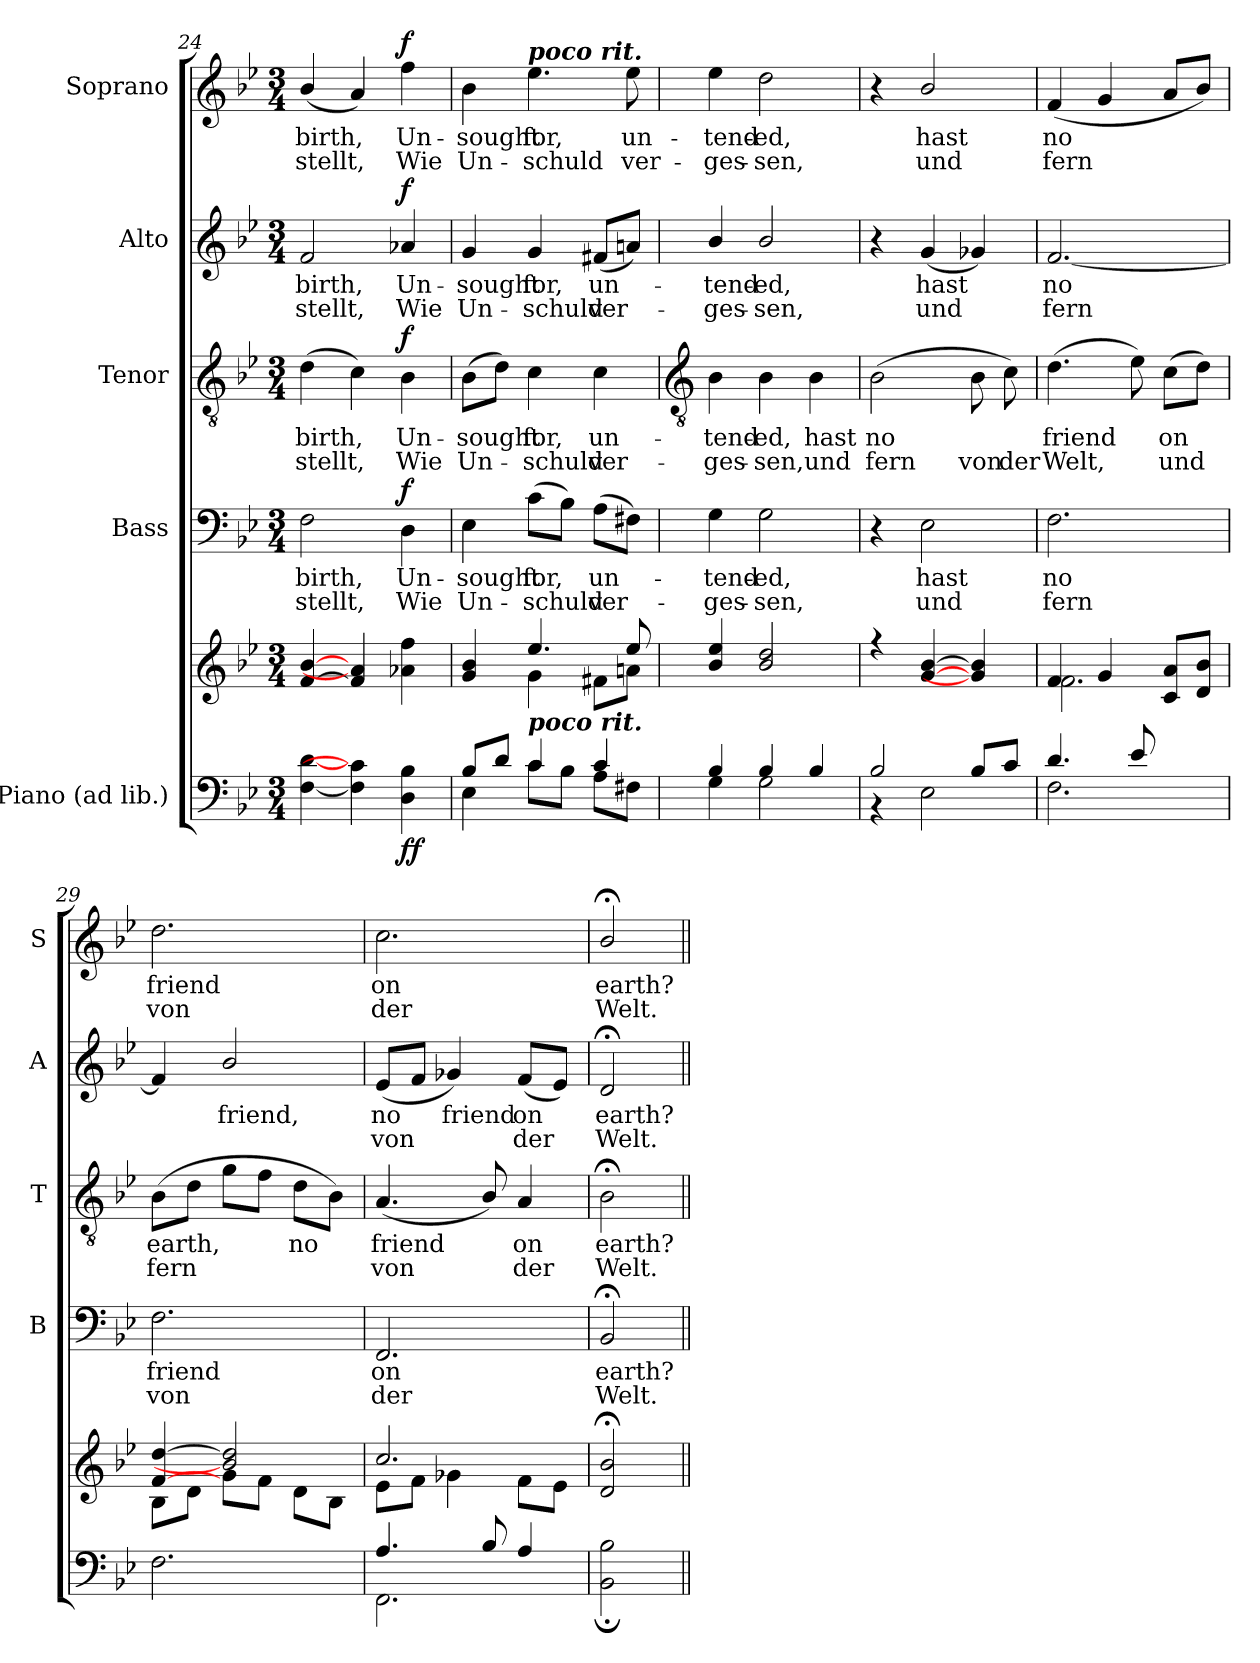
**kern	**kern	**dynam	**kern	**text	**text	**dynam	**kern	**text	**text	**dynam	**kern	**text	**text	**dynam	**kern	**text	**text	**dynam
*part5	*part5	*part5	*part4	*part4	*part4	*part4	*part3	*part3	*part3	*part3	*part2	*part2	*part2	*part2	*part1	*part1	*part1	*part1
*staff6	*staff5	*staff5/6	*staff4	*staff4	*staff4	*staff4	*staff3	*staff3	*staff3	*staff3	*staff2	*staff2	*staff2	*staff2	*staff1	*staff1	*staff1	*staff1
*I"Piano (ad lib.)	*	*	*I"Bass	*	*	*	*I"Tenor	*	*	*	*I"Alto	*	*	*	*I"Soprano	*	*	*
*	*	*	*I'B	*	*	*	*I'T	*	*	*	*I'A	*	*	*	*I'S	*	*	*
*clefF4	*clefG2	*	*clefF4	*	*	*	*clefGv2	*	*	*	*clefG2	*	*	*	*clefG2	*	*	*
*k[b-e-]	*k[b-e-]	*	*k[b-e-]	*	*	*	*k[b-e-]	*	*	*	*k[b-e-]	*	*	*	*k[b-e-]	*	*	*
*B-:	*B-:	*	*B-:	*	*	*	*B-:	*	*	*	*B-:	*	*	*	*B-:	*	*	*
*M3/4	*M3/4	*	*M3/4	*	*	*	*M3/4	*	*	*	*M3/4	*	*	*	*M3/4	*	*	*
=24	=24	=24	=24	=24	=24	=24	=24	=24	=24	=24	=24	=24	=24	=24	=24	=24	=24	=24
*^	*^	*	*	*	*	*	*	*	*	*	*	*	*	*	*	*	*	*
!	!	!	!	!	!	!LO:LY:b	!LO:LY:b	!	!	!LO:LY:b	!LO:LY:b	!	!	!LO:LY:b	!LO:LY:b	!	!	!LO:LY:b	!LO:LY:b	!
2.ryy	[4F\ [4d\	[4f/ [4b-/	2.ryy	.	2F	-birth,	stellt,	.	(>4d	-birth,	stellt,	.	2f	-birth,	stellt,	.	(<4b-/	-birth,	stellt,	.
.	4F\] 4c\]	4f/] 4a/]	.	.	.	.	.	.	4c)	.	.	.	.	.	.	.	4a)	.	.	.
!	!	!	!	!LO:DY:b=2	!	!LO:LY:b	!LO:LY:b	!	!	!LO:LY:b	!LO:LY:b	!	!	!LO:LY:b	!LO:LY:b	!	!	!LO:LY:b	!LO:LY:b	!
!	!	!	!	!LO:DY:n=1:b	!	!	!	!LO:DY:b	!	!	!	!LO:DY:b	!	!	!	!LO:DY:b	!	!	!	!LO:DY:b
.	4D\ 4B-\	4a-X\ 4ff\	.	f f	4D	Un-	-Wie	f	4B-	Un-	-Wie	f	4a-X	Un-	-Wie	f	4ff	Un-	-Wie	f
=25	=25	=25	=25	=25	=25	=25	=25	=25	=25	=25	=25	=25	=25	=25	=25	=25	=25	=25	=25	=25
!	!	!	!	!	!	!LO:LY:b	!LO:LY:b	!	!	!LO:LY:b	!LO:LY:b	!	!	!LO:LY:b	!LO:LY:b	!	!	!LO:LY:b	!LO:LY:b	!
8B-/L	4E-\	4g/ 4b-/	4ryy	.	4E-	sought	Un-	.	(>8B-L	sought	Un-	.	4g	sought	Un-	.	4b-	sought	Un-	.
8d/J	.	.	.	.	.	.	.	.	8dJ)	.	.	.	.	.	.	.	.	.	.	.
!	!	!	!	!	!	!	!	!	!	!	!	!	!	!	!	!	!LO:TX:a:Bi:t=poco rit.	!	!	!
!	!	!LO:TX:b:Bi:t=poco rit.	!	!	!	!	!	!	!	!	!	!	!	!	!	!	!	!	!	!
!	!	!	!	!	!	!LO:LY:b	!LO:LY:b	!	!	!LO:LY:b	!LO:LY:b	!	!	!LO:LY:b	!LO:LY:b	!	!	!LO:LY:b	!LO:LY:b	!
4c/	8c\L	4.ee-/	4g\	.	(>8cL	-for,	schuld	.	4c	for,	schuld	.	4g	-for,	schuld	.	4.ee-	-for,	schuld	.
.	8B-\J	.	.	.	8B-J)	.	.	.	.	.	.	.	.	.	.	.	.	.	.	.
!	!	!	!	!	!	!LO:LY:b	!LO:LY:b	!	!	!LO:LY:b	!LO:LY:b	!	!	!LO:LY:b	!LO:LY:b	!	!	!	!	!
4c/	8A\L	.	8f#X\L	.	(>8AL	un-	ver-	.	4c	un-	-ver-	.	(<8f#XL	un-	ver-	.	.	.	.	.
!	!	!	!	!	!	!	!	!	!	!	!	!	!	!	!	!	!	!LO:LY:b	!LO:LY:b	!
.	8F#X\J	8ee-/	8an\J	.	8F#XJ)	.	.	.	.	.	.	.	8anJ)	.	.	.	8ee-	un-	-ver-	.
!!LO:LB:g=z
=26	=26	=26	=26	=26	=26	=26	=26	=26	=26	=26	=26	=26	=26	=26	=26	=26	=26	=26	=26	=26
*	*	*	*	*	*	*	*	*	*clefGv2	*	*	*	*	*	*	*	*	*	*	*
!	!	!	!	!	!	!LO:LY:b	!LO:LY:b	!	!	!LO:LY:b	!LO:LY:b	!	!	!LO:LY:b	!LO:LY:b	!	!	!LO:LY:b	!LO:LY:b	!
4B-/	4G\	4b- 4ee-	2.ryy	.	4G	tend-	-ges-	.	4B-	-tend-	-ges-	.	4b-/	tend-	-ges-	.	4ee-	-tend-	-ges-	.
!	!	!	!	!	!	!LO:LY:b	!LO:LY:b	!	!	!LO:LY:b	!LO:LY:b	!	!	!LO:LY:b	!LO:LY:b	!	!	!LO:LY:b	!LO:LY:b	!
4B-/	2G\	2b- 2dd	.	.	2G	-ed,	sen,	.	4B-	-ed,	sen,	.	2b-/	-ed,	sen,	.	2dd	-ed,	sen,	.
!	!	!	!	!	!	!	!	!	!	!LO:LY:b	!LO:LY:b	!	!	!	!	!	!	!	!	!
4B-/	.	.	.	.	.	.	.	.	4B-	hast	und	.	.	.	.	.	.	.	.	.
=27	=27	=27	=27	=27	=27	=27	=27	=27	=27	=27	=27	=27	=27	=27	=27	=27	=27	=27	=27	=27
!	!	!	!	!	!	!	!	!	!	!LO:LY:b	!LO:LY:b	!	!	!	!	!	!	!	!	!
2B-/	4r	4r	2.ryy	.	4r	.	.	.	(>2B-	no	fern	.	4r	.	.	.	4r	.	.	.
!	!	!	!	!	!	!LO:LY:b	!LO:LY:b	!	!	!	!	!	!	!LO:LY:b	!LO:LY:b	!	!	!LO:LY:b	!LO:LY:b	!
.	2E-\	[4g/ [4b-/	.	.	2E-	hast	und	.	.	.	.	.	(<4g	hast	und	.	2b-/	hast	und	.
!	!	!	!	!	!	!	!	!	!	!	!LO:LY:b	!	!	!	!	!	!	!	!	!
8B-/L	.	4g-] 4b-]	.	.	.	.	.	.	8B-	.	von	.	4g-X)	.	.	.	.	.	.	.
!	!	!	!	!	!	!	!	!	!	!	!LO:LY:b	!	!	!	!	!	!	!	!	!
8c/J	.	.	.	.	.	.	.	.	8c)	.	der	.	.	.	.	.	.	.	.	.
=28	=28	=28	=28	=28	=28	=28	=28	=28	=28	=28	=28	=28	=28	=28	=28	=28	=28	=28	=28	=28
!	!	!	!	!	!	!LO:LY:b	!LO:LY:b	!	!	!LO:LY:b	!LO:LY:b	!	!	!LO:LY:b	!LO:LY:b	!	!	!LO:LY:b	!LO:LY:b	!
4.d/	2.F\	4f	2.f\	.	2.F	no	fern	.	(>4.d	friend	Welt,	.	[2.f	no	fern	.	(<4f	no	fern	.
.	.	4g	.	.	.	.	.	.	.	.	.	.	.	.	.	.	4g	.	.	.
8e-/	.	.	.	.	.	.	.	.	8e-)	.	.	.	.	.	.	.	.	.	.	.
!	!	!	!	!	!	!	!	!	!	!LO:LY:b	!LO:LY:b	!	!	!	!	!	!	!	!	!
4ryy	.	8c 8aL	.	.	.	.	.	.	(>8cL	on	und	.	.	.	.	.	8aL	.	.	.
.	.	8d 8b-J	.	.	.	.	.	.	8dJ)	.	.	.	.	.	.	.	8b-J)	.	.	.
*v	*v	*	*	*	*	*	*	*	*	*	*	*	*	*	*	*	*	*	*	*
=29	=29	=29	=29	=29	=29	=29	=29	=29	=29	=29	=29	=29	=29	=29	=29	=29	=29	=29	=29
*	*	*^	*	*	*	*	*	*	*	*	*	*	*	*	*	*	*	*	*
!	!	!	!	!	!	!LO:LY:b	!LO:LY:b	!	!	!LO:LY:b	!LO:LY:b	!	!	!	!	!	!	!LO:LY:b	!LO:LY:b	!
2.F\	[4f [4dd	2.ryy	8B-\L	.	2.F	friend	von	.	(>8B-L	earth,	fern	.	4f]	.	.	.	2.dd	friend	von	.
.	.	.	8d\J	.	.	.	.	.	8dJ	.	.	.	.	.	.	.	.	.	.	.
!	!	!	!	!	!	!	!	!	!	!	!	!	!	!LO:LY:b	!	!	!	!	!	!
.	2b-/] 2dd/]	.	8g\L	.	.	.	.	.	8gL	.	.	.	2b-/	friend,	.	.	.	.	.	.
.	.	.	8f\J	.	.	.	.	.	8fJ	.	.	.	.	.	.	.	.	.	.	.
!	!	!	!	!	!	!	!	!	!	!LO:LY:b	!	!	!	!	!	!	!	!	!	!
.	.	.	8d\L	.	.	.	.	.	8dL	no	.	.	.	.	.	.	.	.	.	.
.	.	.	8B-\J	.	.	.	.	.	8B-J)	.	.	.	.	.	.	.	.	.	.	.
=30	=30	=30	=30	=30	=30	=30	=30	=30	=30	=30	=30	=30	=30	=30	=30	=30	=30	=30	=30	=30
*^	*	*	*	*	*	*	*	*	*	*	*	*	*	*	*	*	*	*	*	*
!	!	!	!	!	!	!	!LO:LY:b	!LO:LY:b	!	!	!LO:LY:b	!LO:LY:b	!	!	!LO:LY:b	!LO:LY:b	!	!	!LO:LY:b	!LO:LY:b	!
*	*	*	*v	*v	*	*	*	*	*	*	*	*	*	*	*	*	*	*	*	*	*
4.A/	2.FF\	2.cc/	8e-\L	.	2.FF	on	der	.	(<4.A	friend	von	.	(<8e-L	no	von	.	2.cc	on	der	.
.	.	.	8f\J	.	.	.	.	.	.	.	.	.	8fJ	.	.	.	.	.	.	.
!	!	!	!	!	!	!	!	!	!	!	!	!	!	!LO:LY:b	!	!	!	!	!	!
.	.	.	4g-X\	.	.	.	.	.	.	.	.	.	4g-X)	friend	.	.	.	.	.	.
8B-/	.	.	.	.	.	.	.	.	8B-/)	.	.	.	.	.	.	.	.	.	.	.
!	!	!	!	!	!	!	!	!	!	!LO:LY:b	!LO:LY:b	!	!	!LO:LY:b	!LO:LY:b	!	!	!	!	!
4A/	.	.	8f\L	.	.	.	.	.	4A	on	der	.	(<8fL	on	der	.	.	.	.	.
.	.	.	8e-\J	.	.	.	.	.	.	.	.	.	8e-J)	.	.	.	.	.	.	.
=31	=31	=31	=31	=31	=31	=31	=31	=31	=31	=31	=31	=31	=31	=31	=31	=31	=31	=31	=31	=31
!	!	!	!	!	!	!LO:LY:b	!LO:LY:b	!	!	!LO:LY:b	!LO:LY:b	!	!	!LO:LY:b	!LO:LY:b	!	!	!LO:LY:b	!LO:LY:b	!
2ryy	2BB-\;< 2B-\;<	2d/;< 2b-/;<	2ryy	.	2BB-;<	earth?	Welt.	.	2B-;<\	earth?	Welt.	.	2d;<	earth?	Welt.	.	2b-;</	earth?	Welt.	.
*v	*v	*	*	*	*	*	*	*	*	*	*	*	*	*	*	*	*	*	*	*
*	*v	*v	*	*	*	*	*	*	*	*	*	*	*	*	*	*	*	*	*
=||	=||	=||	=||	=||	=||	=||	=||	=||	=||	=||	=||	=||	=||	=||	=||	=||	=||	=||
*-	*-	*-	*-	*-	*-	*-	*-	*-	*-	*-	*-	*-	*-	*-	*-	*-	*-	*-
